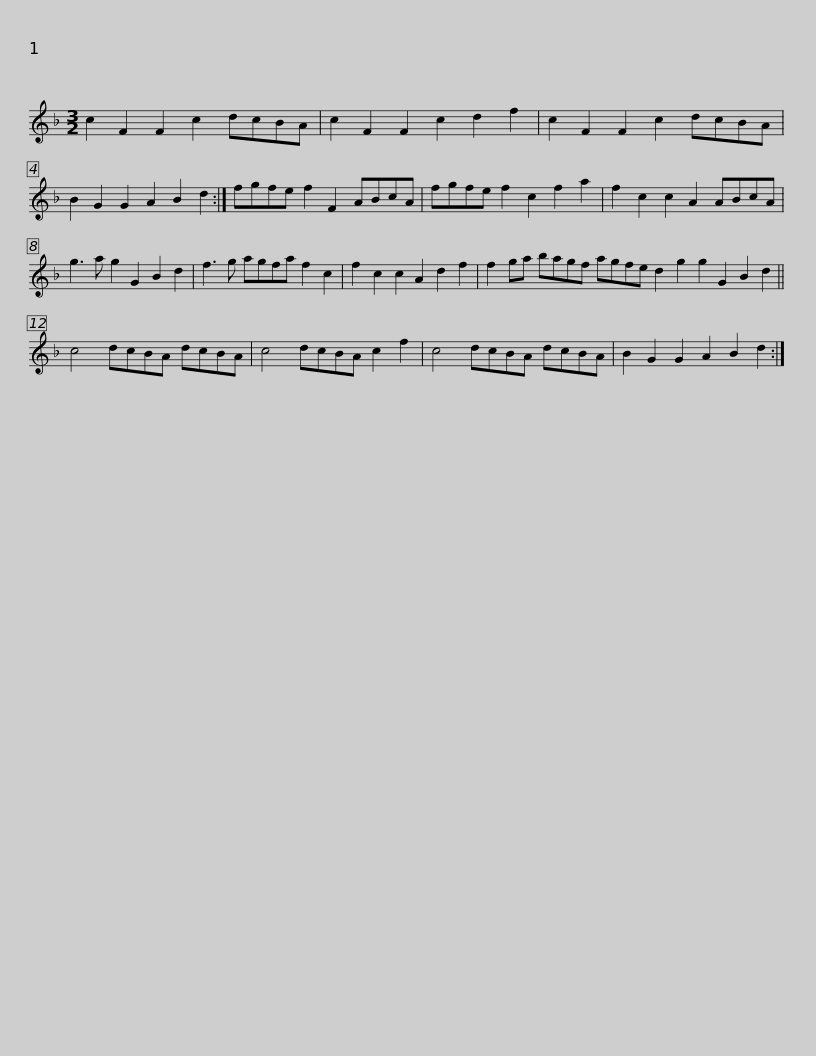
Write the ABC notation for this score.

X:1
L:1/8
M:3/2
I:linebreak $
K:F
V:1 treble
V:1
 c2 F2 F2 c2 dcBA | c2 F2 F2 c2 d2 f2 | c2 F2 F2 c2 dcBA | B2 G2 G2 A2 B2 d2 :| fgfe f2 F2 ABcA |$ %5
 fgfe f2 c2 f2 a2 | f2 c2 c2 A2 ABcA | g3 a g2 G2 B2 d2 | f3 g agfa f2 c2 | f2 c2 c2 A2 d2 f2 |$ %10
 f2 ga bagf agfe d2 g2 g2 G2 B2 d2 || c4 dcBA dcBA | c4 dcBA c2 f2 |$ c4 dcBA dcBA | B2 G2 G2 A2 B2 d2 :| %15
